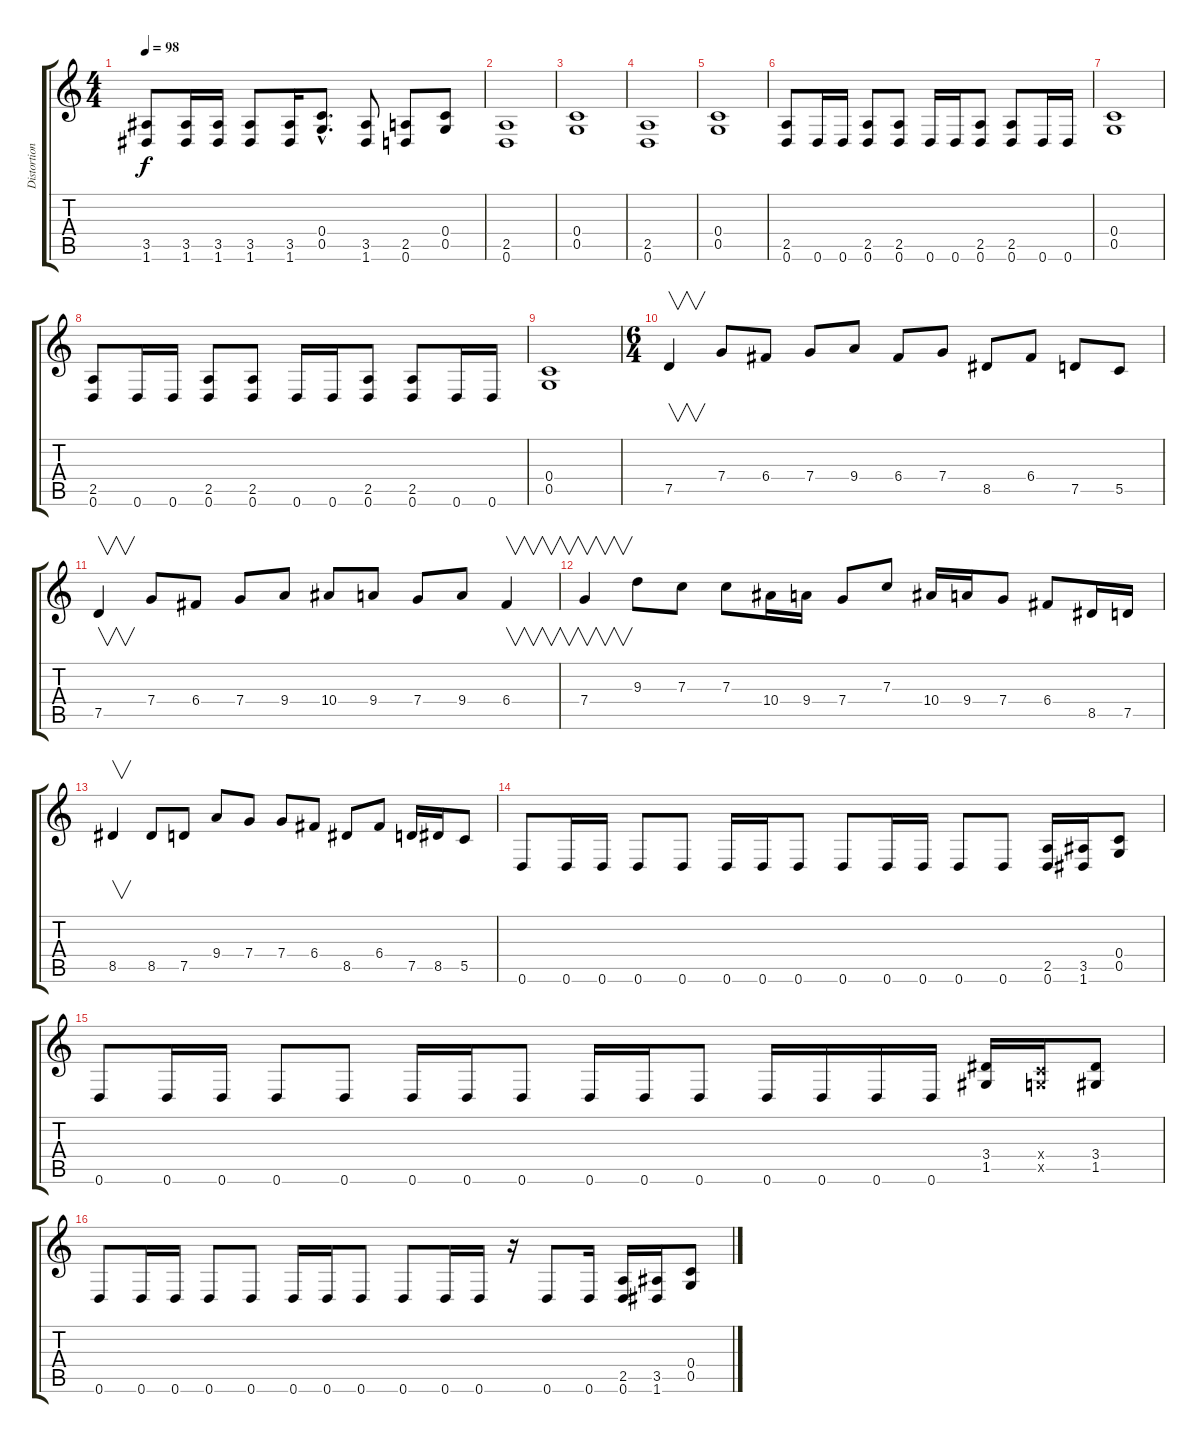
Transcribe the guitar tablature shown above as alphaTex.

\track ("Distortion Guitar " "Distortion") {instrument distortionguitar}
\staff {score tabs}
\tuning (D4 A3 F3 C3 G2 D2) {hide}
\ts (4 4)
\tempo 98
\clef g2
\ks c
(3.5 1.6).8{dy f} (3.5 1.6).16 (3.5 1.6).16 (3.5 1.6).8 (3.5 1.6).16 (0.4{hac} 0.5{hac}).8{d} (3.5 1.6).8 (2.5 0.6).8 (0.4 0.5).8 |
(2.5 0.6).1{volume 16} |
(0.4 0.5).1 |
(2.5 0.6).1 |
(0.4 0.5).1 |
(2.5 0.6).8 0.6.16 0.6.16 (2.5 0.6).8 (2.5 0.6).8 0.6.16 0.6.16 (2.5 0.6).8 (2.5 0.6).8 0.6.16 0.6.16 |
(0.4 0.5).1 |
(2.5 0.6).8 0.6.16 0.6.16 (2.5 0.6).8 (2.5 0.6).8 0.6.16 0.6.16 (2.5 0.6).8 (2.5 0.6).8 0.6.16 0.6.16 |
(0.4 0.5).1 |
\ts (6 4)
7.5.4{v} 7.4.8 6.4.8 7.4.8 9.4.8 6.4.8 7.4.8 8.5.8 6.4.8 7.5.8 5.5.8 |
7.5.4{v} 7.4.8 6.4.8 7.4.8 9.4.8 10.4.8 9.4.8 7.4.8 9.4.8 6.4.4{v} |
7.4.4{v} 9.3.8 7.3.8 7.3.8 10.4.16 9.4.16 7.4.8 7.3.8 10.4.16 9.4.16 7.4.8 6.4.8 8.5.16 7.5.16 |
8.5.4{v} 8.5.8 7.5.8 9.4.8 7.4.8 7.4.8 6.4.8 8.5.8 6.4.8 7.5.16 8.5.16 5.5.8 |
0.6.8{volume 13} 0.6.16 0.6.16 0.6.8 0.6.8 0.6.16 0.6.16 0.6.8 0.6.8 0.6.16 0.6.16 0.6.8 0.6.8 (2.5 0.6).16 (3.5 1.6).16 (0.4 0.5).8 |
0.6.8 0.6.16 0.6.16 0.6.8 0.6.8 0.6.16 0.6.16 0.6.8 0.6.16 0.6.16 0.6.8 0.6.16 0.6.16 0.6.16 0.6.16 (3.4 1.5).16 (0.4{x} 0.5{x}).16 (3.4 1.5).8 |
0.6.8 0.6.16 0.6.16 0.6.8 0.6.8 0.6.16 0.6.16 0.6.8 0.6.8 0.6.16 0.6.16 r.16 0.6.8 0.6.16 (2.5 0.6).16 (3.5 1.6).16 (0.4 0.5).8
